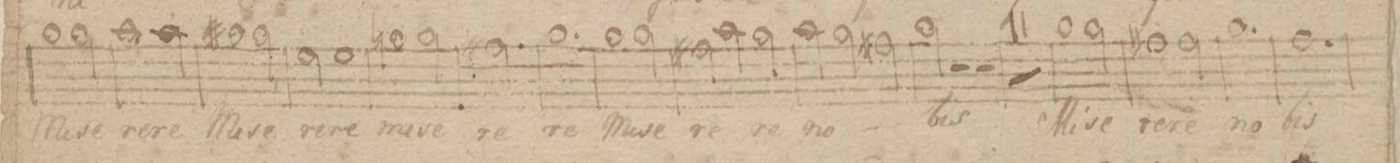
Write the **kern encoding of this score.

**kern	**text
*I"Alto	*
*clefC3	*
*k[f#c#]	*
*M3/2	*
1a	Mi-
2a\	-se-
=8	=8
1b	-re-
2b\	-re
=9	=9
1a#X	Mi-
2a#\	-se-
=10	=10
2f#\	-re-
1f#	-re
=11	=11
1an	mi-
2a\	-se-
=12	=12
1.g#X	-re-
=13	=13
1.a	-re
=14	=14
1a	Mi-
2a\	-se-
=15	=15
2g#X\	-re-
2b\	.
2a\	-re
=16	=16
2b\	no-
2a\	.
2g#X\	.
=17	=17
2a\	-bis
2r	.
2r	.
=18	=18
1.r	.
=19	=19
1.ryy	.
=20	=20
1.ryy	.
=21	=21
1.ryy	.
=22	=22
1.ryy	.
=23	=23
1.ryy	.
=24	=24
1.ryy	.
=25	=25
1.ryy	.
=26	=26
1.ryy	.
=27	=27
1.ryy	.
=28	=28
1.ryy	.
=29	=29
1a	Mi-
2a\	-se-
=30	=30
1g#X	-re-
2g#\	-re
=31	=31
1.a	no-
=32	=32
1.g#X	-bis
=33	=33
*-	*-
